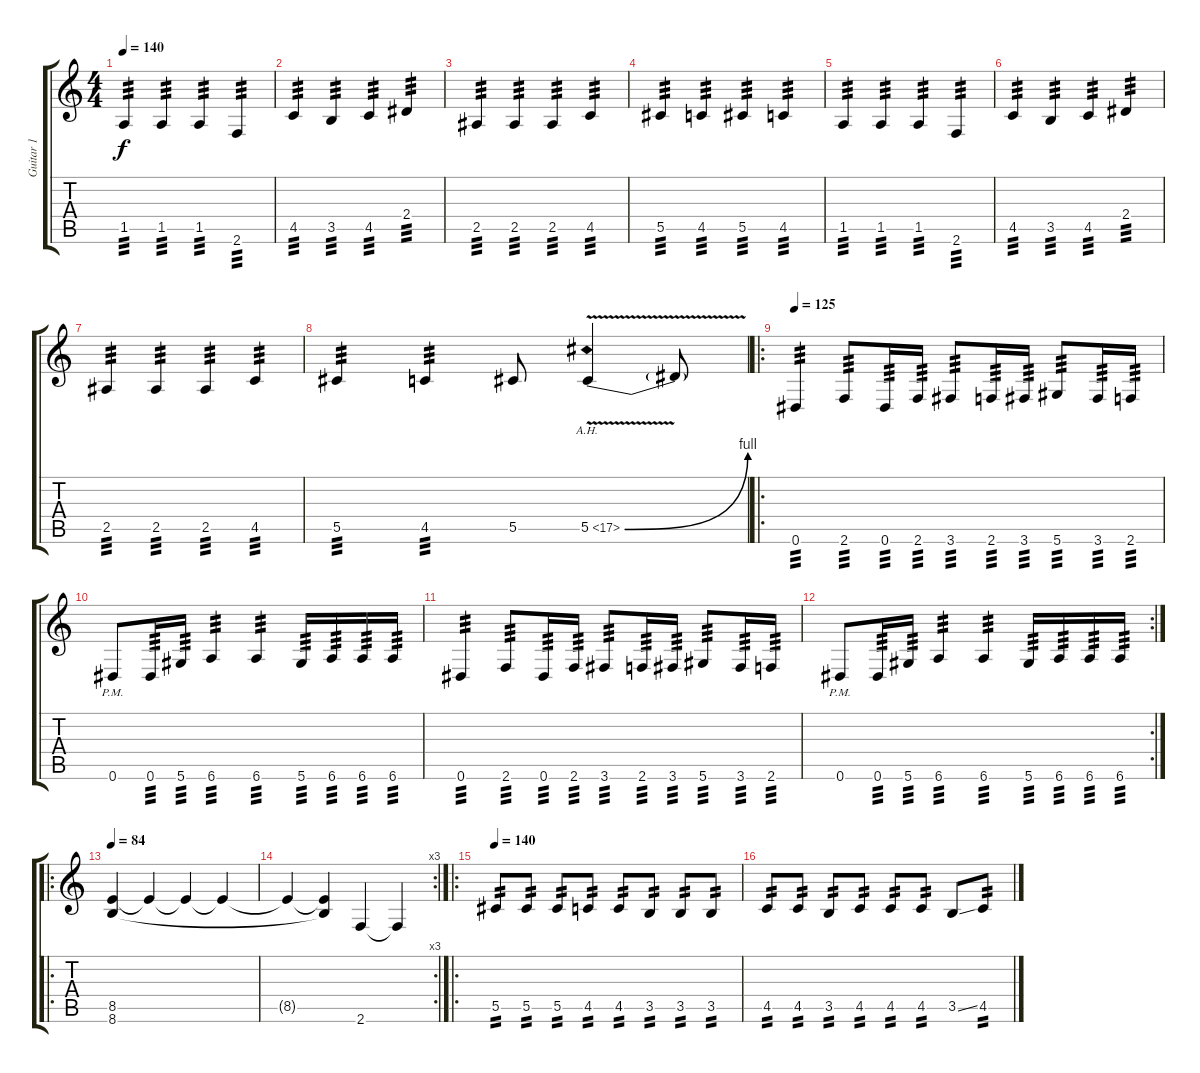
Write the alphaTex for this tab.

\track ("Guitar 1" "Guitar 1") {instrument distortionguitar}
\staff {score tabs}
\tuning (Eb4 Bb3 Gb3 Db3 Ab2 Eb2) {hide}
\ts (4 4)
\tempo 140
\clef g2
\ks c
1.5.4{tp 3 dy f} 1.5.4{tp 3} 1.5.4{tp 3} 2.6.4{tp 3} |
4.5.4{tp 3} 3.5.4{tp 3} 4.5.4{tp 3} 2.4.4{tp 3} |
2.5.4{tp 3} 2.5.4{tp 3} 2.5.4{tp 3} 4.5.4{tp 3} |
5.5.4{tp 3} 4.5.4{tp 3} 5.5.4{tp 3} 4.5.4{tp 3} |
1.5.4{tp 3} 1.5.4{tp 3} 1.5.4{tp 3} 2.6.4{tp 3} |
4.5.4{tp 3} 3.5.4{tp 3} 4.5.4{tp 3} 2.4.4{tp 3} |
2.5.4{tp 3} 2.5.4{tp 3} 2.5.4{tp 3} 4.5.4{tp 3} |
5.5.4{tp 3} 4.5.4{tp 3} 5.5.8 5.5{be (bend 0 0 60 4) ah 12 v}.4 5.5{t}.8 |
\ro
\tempo 125
0.6.4{tp 3} 2.6.8{tp 3} 0.6.16{tp 3} 2.6.16{tp 3} 3.6.8{tp 3} 2.6.16{tp 3} 3.6.16{tp 3} 5.6.8{tp 3} 3.6.16{tp 3} 2.6.16{tp 3} |
0.6{pm}.8 0.6.16{tp 3} 5.6.16{tp 3} 6.6.4{tp 3} 6.6.4{tp 3} 5.6.16{tp 3} 6.6.16{tp 3} 6.6.16{tp 3} 6.6.16{tp 3} |
0.6.4{tp 3} 2.6.8{tp 3} 0.6.16{tp 3} 2.6.16{tp 3} 3.6.8{tp 3} 2.6.16{tp 3} 3.6.16{tp 3} 5.6.8{tp 3} 3.6.16{tp 3} 2.6.16{tp 3} |
\rc 2
0.6{pm}.8 0.6.16{tp 3} 5.6.16{tp 3} 6.6.4{tp 3} 6.6.4{tp 3} 5.6.16{tp 3} 6.6.16{tp 3} 6.6.16{tp 3} 6.6.16{tp 3} |
\ro
\tempo 84
(8.5 8.6).4 8.5{t}.4 8.5{t}.4 8.5{t}.4 |
\rc 3
8.5{t}.4 (8.5{t} 8.6{t}).4 2.6.4 2.6{t}.4 |
\ro
\tempo 140
5.5.8{tp 2} 5.5.8{tp 2} 5.5.8{tp 2} 4.5.8{tp 2} 4.5.8{tp 2} 3.5.8{tp 2} 3.5.8{tp 2} 3.5.8{tp 2} |
4.5.8{tp 2} 4.5.8{tp 2} 3.5.8{tp 2} 4.5.8{tp 2} 4.5.8{tp 2} 4.5.8{tp 2} 3.5{ss}.8 4.5.8{tp 2}
